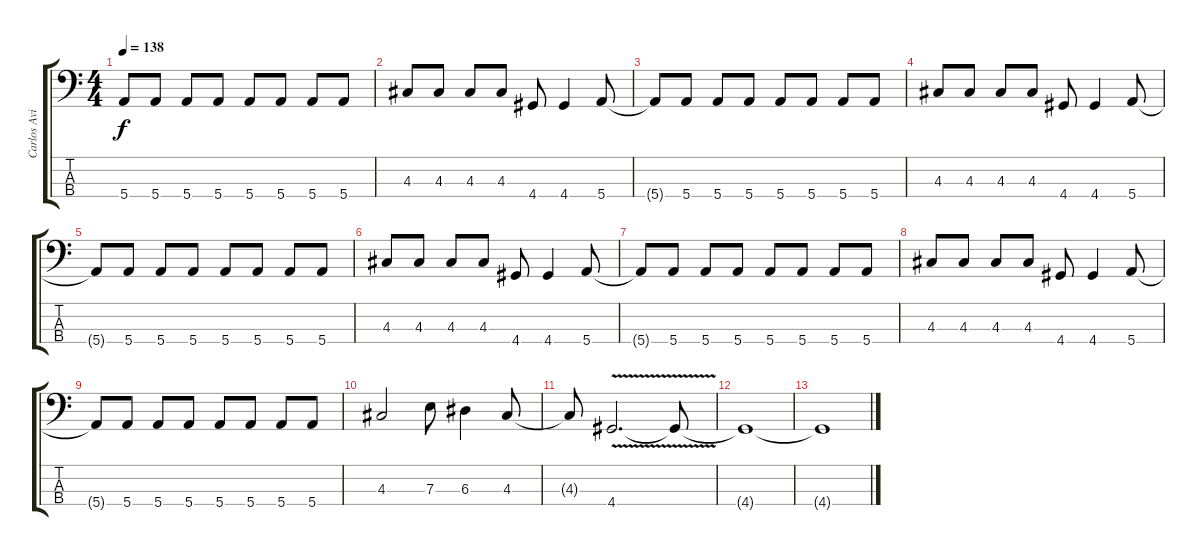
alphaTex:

\track ("Carlos Avilez" "Carlos Avi") {instrument electricbasspick}
\staff {score tabs}
\tuning (G2 D2 A1 E1) {hide}
\ts (4 4)
\tempo 138
\clef f4
\ks c
5.4{t}.8{dy f} 5.4.8 5.4.8 5.4.8 5.4.8 5.4.8 5.4.8 5.4.8 |
4.3.8 4.3.8 4.3.8 4.3.8 4.4.8 4.4.4 5.4.8 |
5.4{t}.8 5.4.8 5.4.8 5.4.8 5.4.8 5.4.8 5.4.8 5.4.8 |
4.3.8 4.3.8 4.3.8 4.3.8 4.4.8 4.4.4 5.4.8 |
5.4{t}.8 5.4.8 5.4.8 5.4.8 5.4.8 5.4.8 5.4.8 5.4.8 |
4.3.8 4.3.8 4.3.8 4.3.8 4.4.8 4.4.4 5.4.8 |
5.4{t}.8 5.4.8 5.4.8 5.4.8 5.4.8 5.4.8 5.4.8 5.4.8 |
4.3.8 4.3.8 4.3.8 4.3.8 4.4.8 4.4.4 5.4.8 |
5.4{t}.8 5.4.8 5.4.8 5.4.8 5.4.8 5.4.8 5.4.8 5.4.8 |
4.3.2 7.3.8 6.3.4 4.3.8 |
4.3{t}.8 4.4{v}.2{d} 4.4{t}.8 |
4.4{t}.1 |
4.4{t}.1
